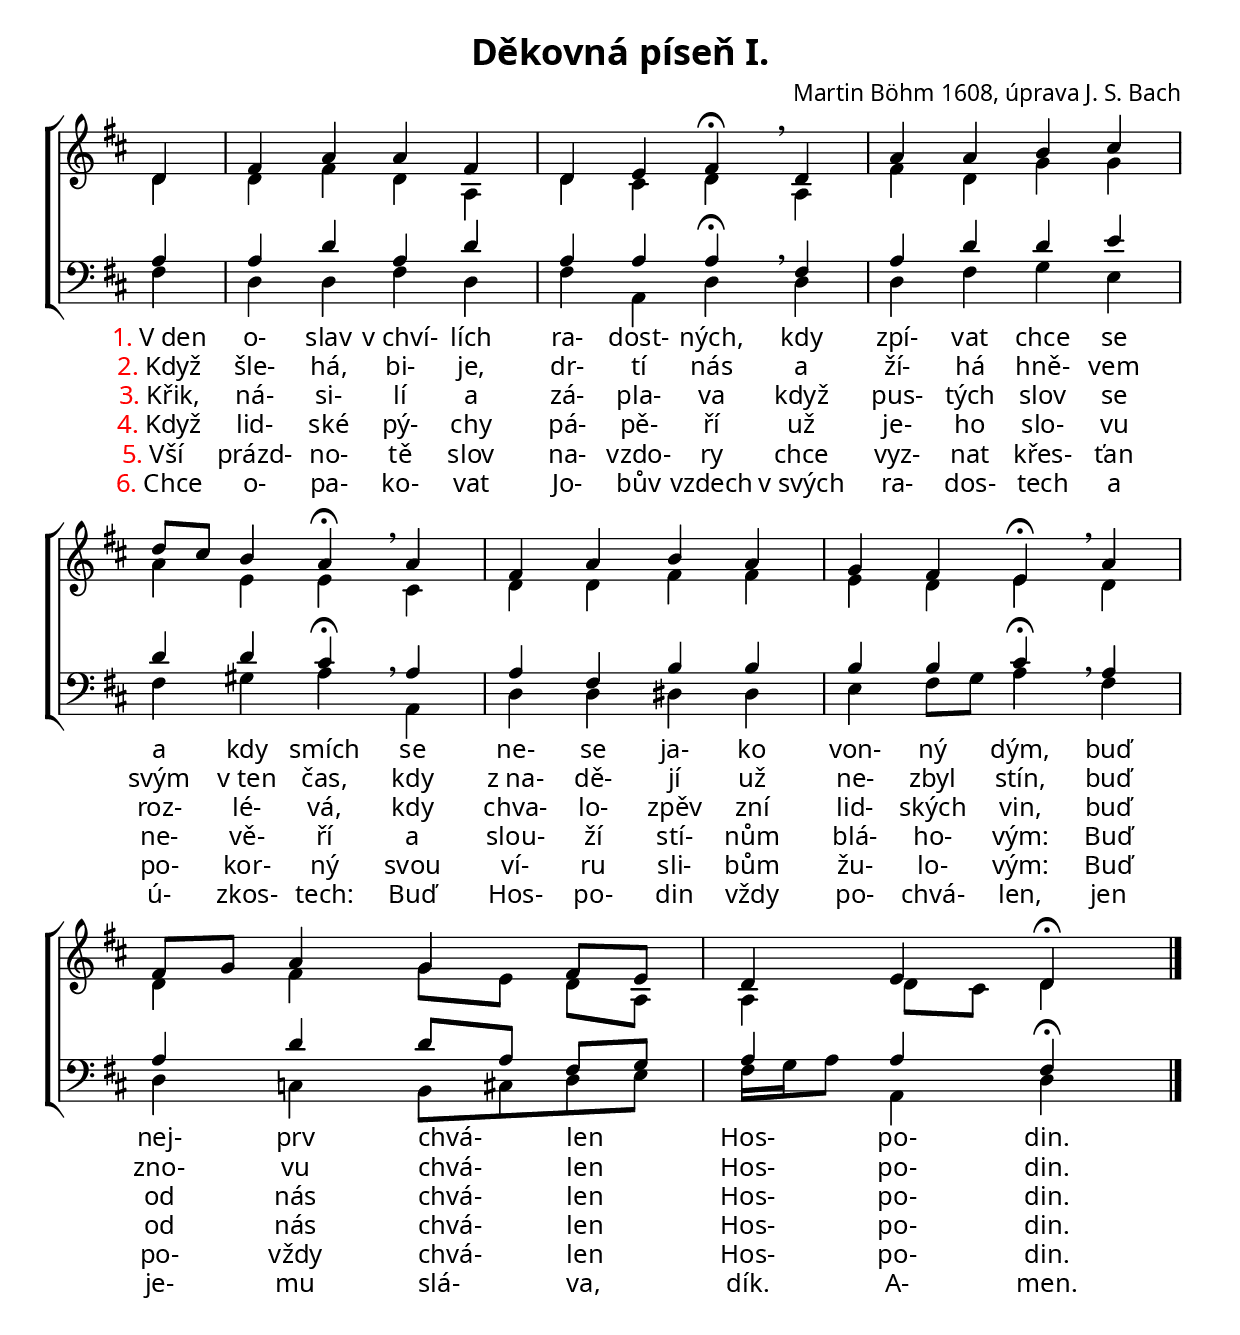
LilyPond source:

\version "2.19.44"
\include "deutsch.ly"

#(set-default-paper-size "a4")

\paper {
  indent = #0
  #(define fonts
    (make-pango-font-tree "Junicode"
                          "Nimbus Sans"
                          "Luxi Mono"
                          (/ staff-height pt 20)))
}

\header {
  title = "Děkovná píseň I."
  composer = "Martin Böhm 1608, úprava J. S. Bach"
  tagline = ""
}

\layout {
  \context {
    \Score
    \omit BarNumber
    \omit TimeSignature
  }
}

global = {
  \key d \major
  \time 4/4
}
sopMusic = \relative c' {
  \key d \major
  \time 4/4
  \stemUp
  \partial 4
  d4 fis a a fis d e fis\fermata \breathe d
  a' a h cis d8 [ cis ] h4 a\fermata \breathe a
  fis a h a g fis e\fermata \breathe a
  fis8 [ g ] a4 g fis8 [ e ] d4 e d\fermata \bar "|."
}
altoMusic = \relative c' {
  \key d \major
  \time 4/4
  \stemDown
  \partial 4
  d4 d fis d a d cis d a
  fis' d g g a e e cis
  d d fis fis e d e d
  d fis g8 [ e ] d [ a ] a4 d8 [ cis ] d4 \bar "|."
}
czechWordsi = \lyricmode {
\markup { { \with-color #red 1. } V den } o- slav v_chví- lích ra- dost- ných, kdy zpí- vat chce se a kdy smích se ne- se ja- ko von- ný dým, buď nej- prv chvá- _ len _ Hos- po- din.
}
czechWordsii = \lyricmode {
\markup { { \with-color #red 2. } Když } šle- há, bi- je, dr- tí nás a ží- há hně- vem svým v_ten čas, kdy z_na- dě- jí už ne- zbyl stín, buď zno- vu chvá- _ len _ Hos- po- din.
}
czechWordsiii = \lyricmode {
\markup { { \with-color #red 3. } Křik, } ná- si- lí a zá- pla- va když pus- tých slov se roz- lé- vá, kdy chva- lo- zpěv zní lid- ských vin, buď od nás chvá- _ len _ Hos- po- din.
}
czechWordsiv = \lyricmode {
\markup { { \with-color #red 4. } Když } lid- ské pý- chy pá- pě- ří už je- ho slo- vu ne- vě- ří a slou- ží stí- nům blá- ho- vým: Buď od nás chvá- _ len _ Hos- po- din.
}
czechWordsv = \lyricmode {
\markup { { \with-color #red 5. } Vší " " } prázd- no- tě slov na- vzdo- ry chce vyz- nat křes- ťan po- kor- ný svou ví- ru sli- bům žu- lo- vým: Buď po- vždy chvá- _ len _ Hos- po- din.
}
czechWordsvi = \lyricmode {
\markup { { \with-color #red 6. } Chce } o- pa- ko- vat Jo- bův vzdech v_svých ra- dos- tech a ú- zkos- tech: Buď Hos- po- din vždy po- chvá- len, jen je- mu slá- _ va, _ dík. A- men.
}
tenorMusic = \relative c' {
  \key d \major
  \time 4/4
  \stemUp
  \partial 4
  a4 a d a d a a a\fermata \breathe fis
  a d d e d d cis\fermata \breathe a
  a fis h h h h cis\fermata \breathe a
  a d d8 [ a ] fis [ g ] a4 a fis\fermata \bar "|."
}
bassMusic = \relative c {
  \key d \major
  \time 4/4
  \stemDown
  \partial 4
  fis4 d  d fis d fis a, d d
  d fis g e fis gis a a,
  d d dis dis e fis8 [ g ] a4 fis
  d c h8 [ cis d e ] fis16 [ g a8 ] a,4 d \bar "|."
}
\score {
  \new ChoirStaff <<
    \new Staff = women \with { printPartCombineTexts = ##f } {
       \partcombine
       \new Voice = "sopranos" { \sopMusic }
       \new Voice = "altos" { \altoMusic }
    }
    \new Staff = men \with { printPartCombineTexts = ##f } {
       \clef bass
       \partcombine
       \new Voice = "tenores" { \tenorMusic }
       \new Voice = "bassos" { \bassMusic }
    }
    \new Lyrics \with { alignBelowContext = men } \lyricsto tenores \czechWordsvi
    \new Lyrics \with { alignBelowContext = men } \lyricsto tenores \czechWordsv
    \new Lyrics \with { alignBelowContext = men } \lyricsto tenores \czechWordsiv
    \new Lyrics \with { alignBelowContext = men } \lyricsto tenores \czechWordsiii
    \new Lyrics \with { alignBelowContext = men } \lyricsto tenores \czechWordsii
    \new Lyrics \with { alignBelowContext = men } \lyricsto tenores \czechWordsi
  >>
  \layout {
    \context {
       % a little smaller so lyrics
       % can be closer to the staff
       \Staff
       \override VerticalAxisGroup #'minimum-Y-extent = #'(-3 . 3)
    }
  }
}
